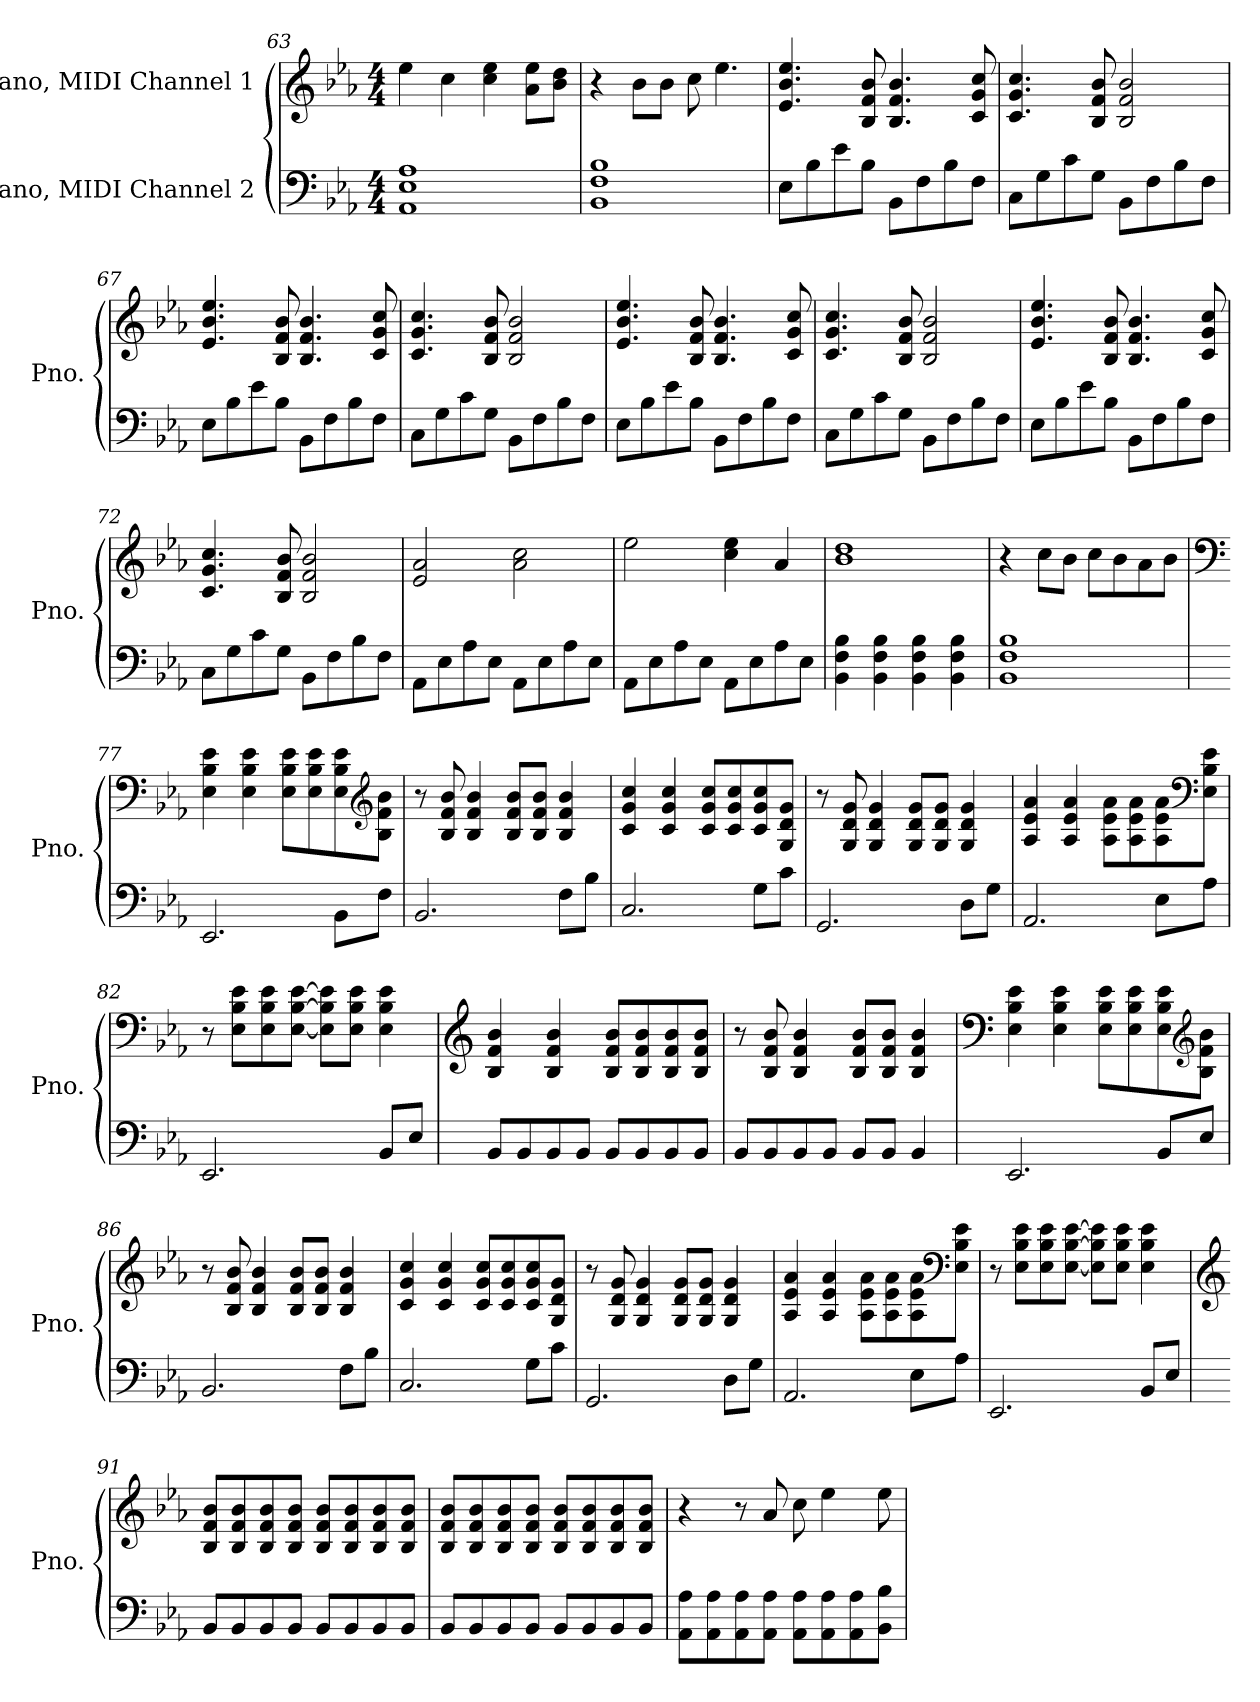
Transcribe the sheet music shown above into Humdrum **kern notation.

**kern	**kern
*part2	*part1
*staff2	*staff1
*I"Piano, MIDI Channel 2	*I"Piano, MIDI Channel 1
*I'Pno.	*I'Pno.
*clefF4	*clefG2
*k[b-e-a-]	*k[b-e-a-]
*M4/4	*M4/4
=63	=63
1AA- 1E- 1A-	4ee-\
.	4cc\
.	4cc\ 4ee-\
.	8a-\ 8ee-\L
.	8b-\ 8dd\J
=64	=64
1BB- 1F 1B-	4r
.	8b-\L
.	8b-\J
.	8cc\
.	4.ee-\
=65	=65
8E-\L	4.e-/ 4.b-/ 4.ee-/
8B-\	.
8e-\	.
8B-\J	8B-/ 8f/ 8b-/
8BB-\L	4.B-/ 4.f/ 4.b-/
8F\	.
8B-\	.
8F\J	8c/ 8g/ 8cc/
=66	=66
8C\L	4.c/ 4.g/ 4.cc/
8G\	.
8c\	.
8G\J	8B-/ 8f/ 8b-/
8BB-\L	2B-/ 2f/ 2b-/
8F\	.
8B-\	.
8F\J	.
!!LO:LB:g=z
=67	=67
8E-\L	4.e-/ 4.b-/ 4.ee-/
8B-\	.
8e-\	.
8B-\J	8B-/ 8f/ 8b-/
8BB-\L	4.B-/ 4.f/ 4.b-/
8F\	.
8B-\	.
8F\J	8c/ 8g/ 8cc/
=68	=68
8C\L	4.c/ 4.g/ 4.cc/
8G\	.
8c\	.
8G\J	8B-/ 8f/ 8b-/
8BB-\L	2B-/ 2f/ 2b-/
8F\	.
8B-\	.
8F\J	.
=69	=69
8E-\L	4.e-/ 4.b-/ 4.ee-/
8B-\	.
8e-\	.
8B-\J	8B-/ 8f/ 8b-/
8BB-\L	4.B-/ 4.f/ 4.b-/
8F\	.
8B-\	.
8F\J	8c/ 8g/ 8cc/
=70	=70
8C\L	4.c/ 4.g/ 4.cc/
8G\	.
8c\	.
8G\J	8B-/ 8f/ 8b-/
8BB-\L	2B-/ 2f/ 2b-/
8F\	.
8B-\	.
8F\J	.
!!LO:LB:g=z
=71	=71
8E-\L	4.e-/ 4.b-/ 4.ee-/
8B-\	.
8e-\	.
8B-\J	8B-/ 8f/ 8b-/
8BB-\L	4.B-/ 4.f/ 4.b-/
8F\	.
8B-\	.
8F\J	8c/ 8g/ 8cc/
=72	=72
8C\L	4.c/ 4.g/ 4.cc/
8G\	.
8c\	.
8G\J	8B-/ 8f/ 8b-/
8BB-\L	2B-/ 2f/ 2b-/
8F\	.
8B-\	.
8F\J	.
=73	=73
8AA-\L	2e-/ 2a-/
8E-\	.
8A-\	.
8E-\J	.
8AA-\L	2a-\ 2cc\
8E-\	.
8A-\	.
8E-\J	.
=74	=74
8AA-\L	2ee-\
8E-\	.
8A-\	.
8E-\J	.
8AA-\L	4cc\ 4ee-\
8E-\	.
8A-\	4a-/
8E-\J	.
=75	=75
4BB-\ 4F\ 4B-\	1b- 1dd
4BB-\ 4F\ 4B-\	.
4BB-\ 4F\ 4B-\	.
4BB-\ 4F\ 4B-\	.
!!LO:LB:g=z
=76	=76
1BB- 1F 1B-	4r
.	8cc\L
.	8b-\J
.	8cc\L
.	8b-\
.	8a-\
.	8b-\J
=77	=77
*	*clefF4
2.EE-/	4E-\ 4B-\ 4e-\
.	4E-\ 4B-\ 4e-\
.	8E-\ 8B-\ 8e-\L
.	8E-\ 8B-\ 8e-\
8BB-\L	8E-\ 8B-\ 8e-\
*	*clefG2
8F\J	8B-\ 8f\ 8b-\J
=78	=78
2.BB-/	8r
.	8B-/ 8f/ 8b-/
.	4B-/ 4f/ 4b-/
.	8B-/ 8f/ 8b-/L
.	8B-/ 8f/ 8b-/J
8F\L	4B-/ 4f/ 4b-/
8B-\J	.
=79	=79
2.C/	4c/ 4g/ 4cc/
.	4c/ 4g/ 4cc/
.	8c/ 8g/ 8cc/L
.	8c/ 8g/ 8cc/
8G\L	8c/ 8g/ 8cc/
8c\J	8G/ 8d/ 8g/J
!!LO:LB:g=z
=80	=80
2.GG/	8r
.	8G/ 8d/ 8g/
.	4G/ 4d/ 4g/
.	8G/ 8d/ 8g/L
.	8G/ 8d/ 8g/J
8D\L	4G/ 4d/ 4g/
8G\J	.
=81	=81
2.AA-/	4A-/ 4e-/ 4a-/
.	4A-/ 4e-/ 4a-/
.	8A-\ 8e-\ 8a-\L
.	8A-\ 8e-\ 8a-\
8E-\L	8A-\ 8e-\ 8a-\
*	*clefF4
8A-\J	8E-\ 8B-\ 8e-\J
=82	=82
2.EE-/	8r
.	8E-\ 8B-\ 8e-\L
.	8E-\ 8B-\ 8e-\
.	[8E-\ [8B-\ [8e-\J
.	8E-\] 8B-\] 8e-\]L
.	8E-\ 8B-\ 8e-\J
8BB-/L	4E-\ 4B-\ 4e-\
8E-/J	.
=83	=83
*	*clefG2
8BB-/L	4B-/ 4f/ 4b-/
8BB-/	.
8BB-/	4B-/ 4f/ 4b-/
8BB-/J	.
8BB-/L	8B-/ 8f/ 8b-/L
8BB-/	8B-/ 8f/ 8b-/
8BB-/	8B-/ 8f/ 8b-/
8BB-/J	8B-/ 8f/ 8b-/J
!!LO:PB:g=z
=84	=84
8BB-/L	8r
8BB-/	8B-/ 8f/ 8b-/
8BB-/	4B-/ 4f/ 4b-/
8BB-/J	.
8BB-/L	8B-/ 8f/ 8b-/L
8BB-/J	8B-/ 8f/ 8b-/J
4BB-/	4B-/ 4f/ 4b-/
=85	=85
*	*clefF4
2.EE-/	4E-\ 4B-\ 4e-\
.	4E-\ 4B-\ 4e-\
.	8E-\ 8B-\ 8e-\L
.	8E-\ 8B-\ 8e-\
8BB-/L	8E-\ 8B-\ 8e-\
*	*clefG2
8E-/J	8B-\ 8f\ 8b-\J
=86	=86
2.BB-/	8r
.	8B-/ 8f/ 8b-/
.	4B-/ 4f/ 4b-/
.	8B-/ 8f/ 8b-/L
.	8B-/ 8f/ 8b-/J
8F\L	4B-/ 4f/ 4b-/
8B-\J	.
=87	=87
2.C/	4c/ 4g/ 4cc/
.	4c/ 4g/ 4cc/
.	8c/ 8g/ 8cc/L
.	8c/ 8g/ 8cc/
8G\L	8c/ 8g/ 8cc/
8c\J	8G/ 8d/ 8g/J
!!LO:LB:g=z
=88	=88
2.GG/	8r
.	8G/ 8d/ 8g/
.	4G/ 4d/ 4g/
.	8G/ 8d/ 8g/L
.	8G/ 8d/ 8g/J
8D\L	4G/ 4d/ 4g/
8G\J	.
=89	=89
2.AA-/	4A-/ 4e-/ 4a-/
.	4A-/ 4e-/ 4a-/
.	8A-\ 8e-\ 8a-\L
.	8A-\ 8e-\ 8a-\
8E-\L	8A-\ 8e-\ 8a-\
*	*clefF4
8A-\J	8E-\ 8B-\ 8e-\J
=90	=90
2.EE-/	8r
.	8E-\ 8B-\ 8e-\L
.	8E-\ 8B-\ 8e-\
.	[8E-\ [8B-\ [8e-\J
.	8E-\] 8B-\] 8e-\]L
.	8E-\ 8B-\ 8e-\J
8BB-/L	4E-\ 4B-\ 4e-\
8E-/J	.
!!LO:LB:g=z
=91	=91
*	*clefG2
8BB-/L	8B-/ 8f/ 8b-/L
8BB-/	8B-/ 8f/ 8b-/
8BB-/	8B-/ 8f/ 8b-/
8BB-/J	8B-/ 8f/ 8b-/J
8BB-/L	8B-/ 8f/ 8b-/L
8BB-/	8B-/ 8f/ 8b-/
8BB-/	8B-/ 8f/ 8b-/
8BB-/J	8B-/ 8f/ 8b-/J
=92	=92
8BB-/L	8B-/ 8f/ 8b-/L
8BB-/	8B-/ 8f/ 8b-/
8BB-/	8B-/ 8f/ 8b-/
8BB-/J	8B-/ 8f/ 8b-/J
8BB-/L	8B-/ 8f/ 8b-/L
8BB-/	8B-/ 8f/ 8b-/
8BB-/	8B-/ 8f/ 8b-/
8BB-/J	8B-/ 8f/ 8b-/J
=93	=93
8AA-\ 8A-\L	4r
8AA-\ 8A-\	.
8AA-\ 8A-\	8r
8AA-\ 8A-\J	8a-/
8AA-\ 8A-\L	8cc\
8AA-\ 8A-\	4ee-\
8AA-\ 8A-\	.
8BB-\ 8B-\J	8ee-\
=	=
*-	*-
